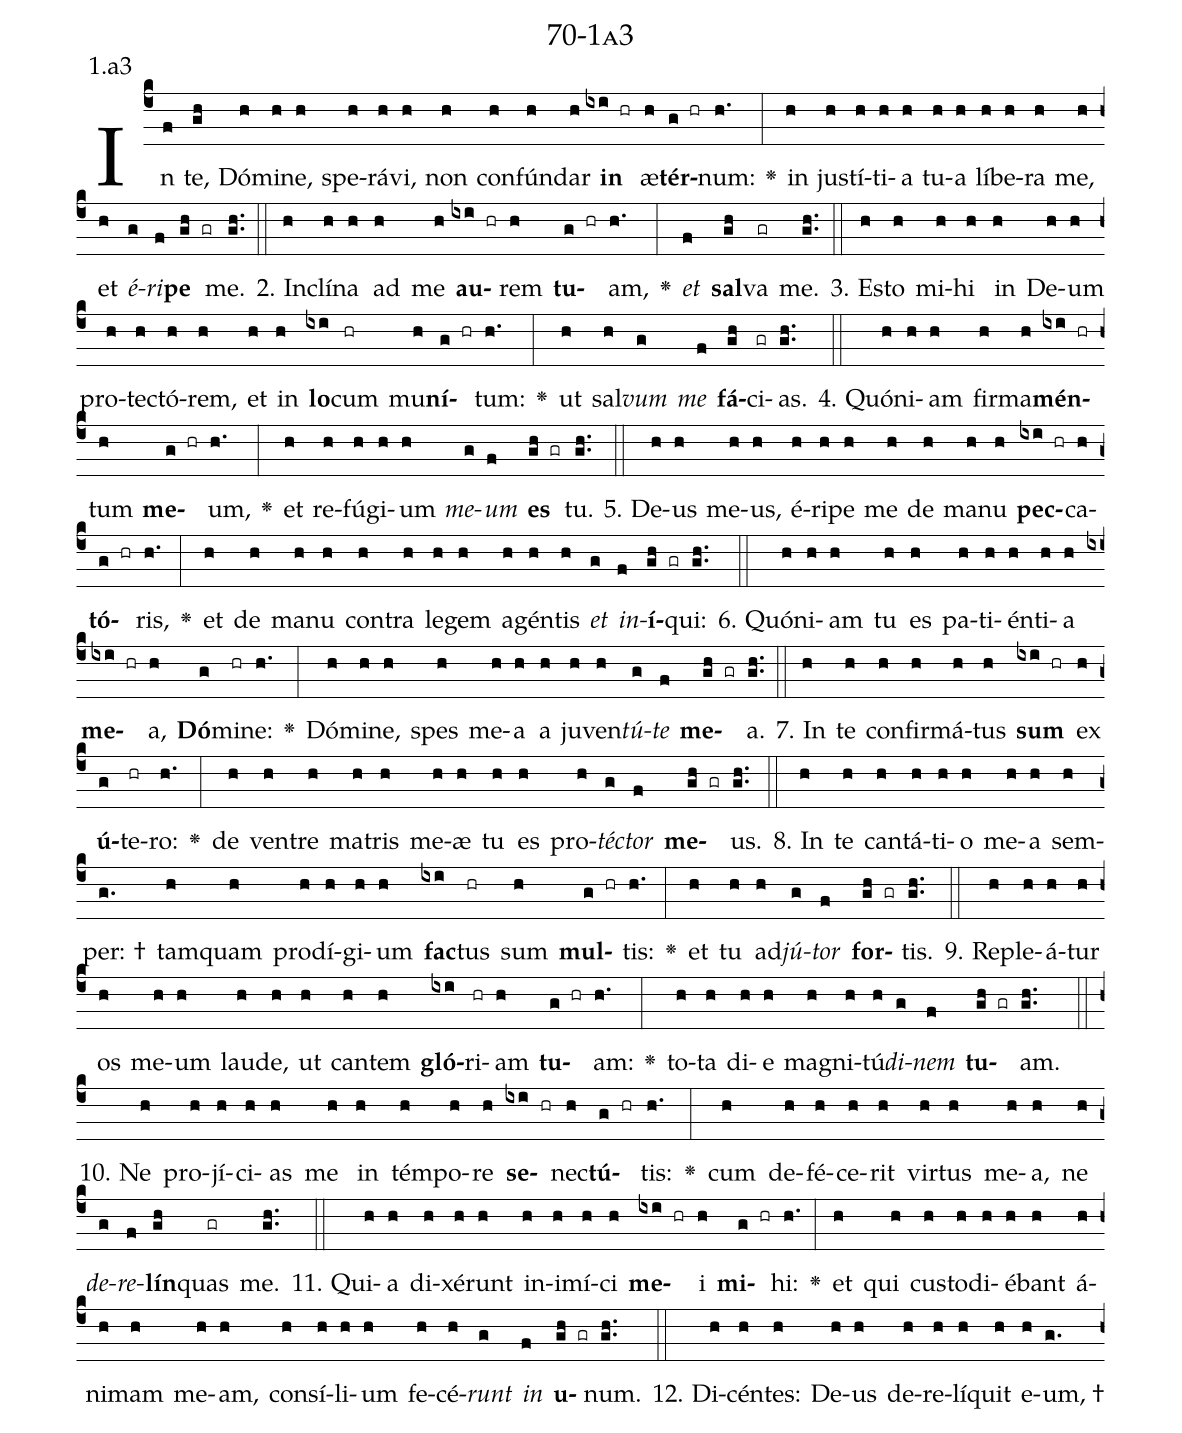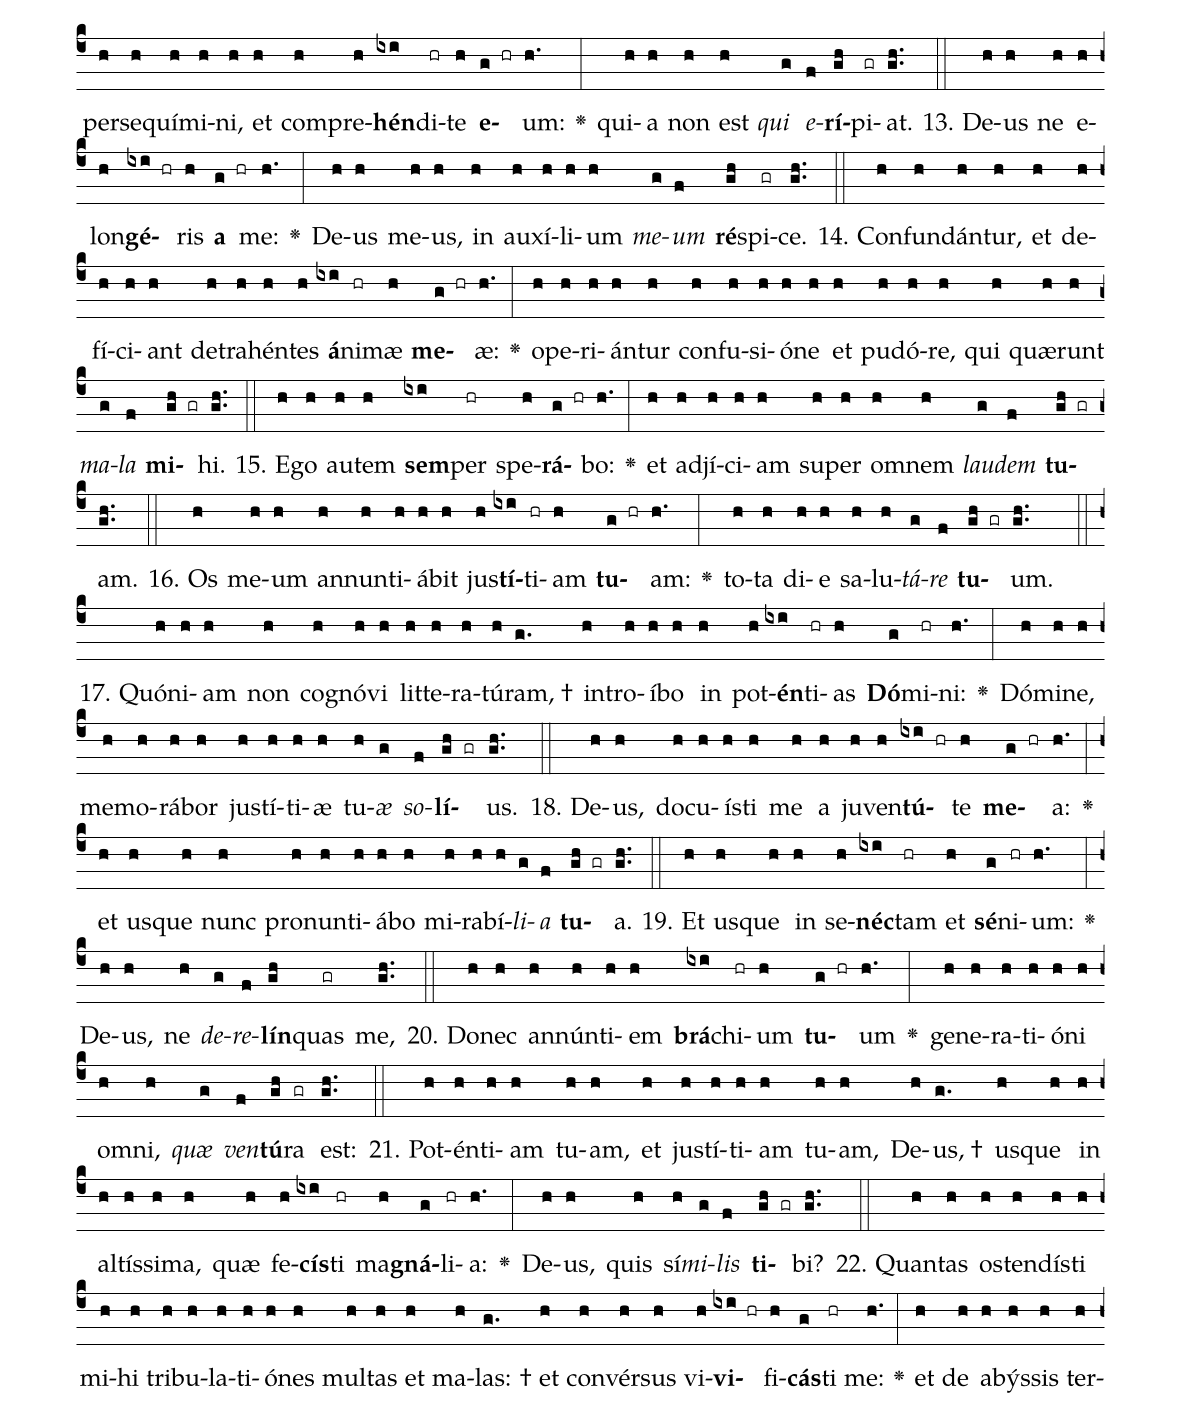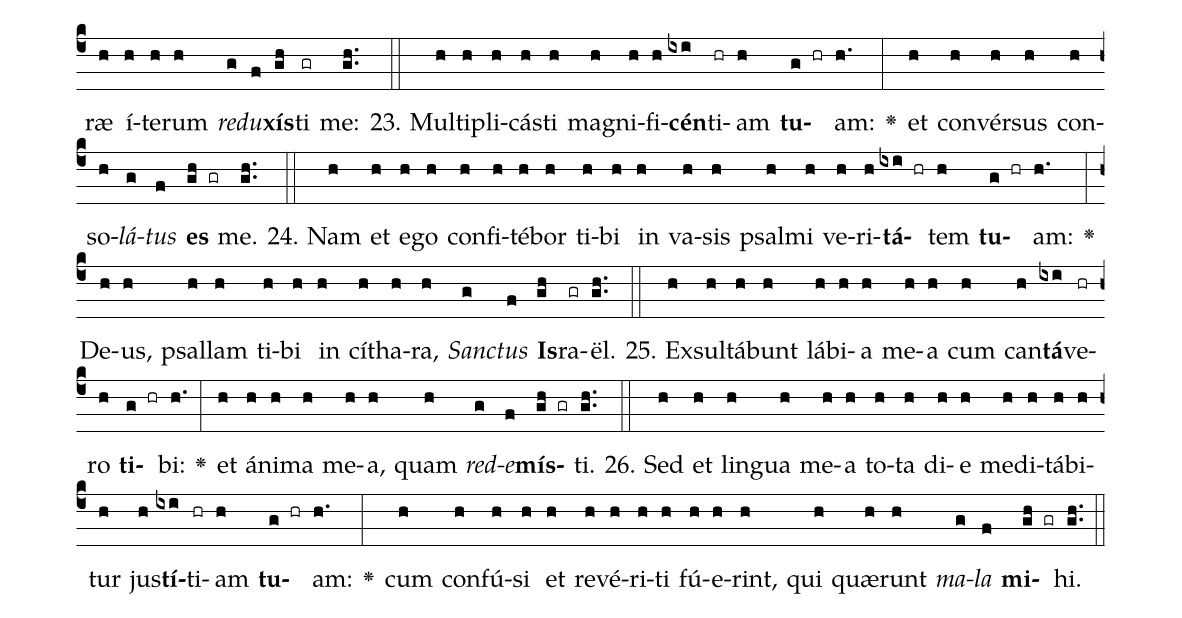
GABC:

name: 70-1a3;
annotation: 1.a3;
%%
(c4)In(f) te,(gh) Dó(h)mi(h)ne,(h) spe(h)rá(h)vi,(h) non(h) con(h)fún(h)dar(h) <b>in</b>(ixi hr) æ(h)<b>tér</b>(g hr)num:(h.) <v>\greheightstar</v>(:) in(h) jus(h)tí(h)ti(h)a(h) tu(h)a(h) lí(h)be(h)ra(h) me,(h) et(h) <i>é</i>(g)<i>ri</i>(f)<b>pe</b>(gh gr) me.(gh..) (::)
2. In(h)clí(h)na(h) ad(h) me(h) <b>au</b>(ixi hr)rem(h) <b>tu</b>(g hr)am,(h.) <v>\greheightstar</v>(:) <i>et</i>(f) <b>sal</b>(gh)va(gr) me.(gh..) (::)
3. Es(h)to(h) mi(h)hi(h) in(h) De(h)um(h) pro(h)tec(h)tó(h)rem,(h) et(h) in(h) <b>lo</b>(ixi)cum(hr) mu(h)<b>ní</b>(g hr)tum:(h.) <v>\greheightstar</v>(:) ut(h) sal(h)<i>vum</i>(g) <i>me</i>(f) <b>fá</b>(gh)ci(gr)as.(gh..) (::)
4. Quón(h)i(h)am(h) fir(h)ma(h)<b>mén</b>(ixi hr)tum(h) <b>me</b>(g hr)um,(h.) <v>\greheightstar</v>(:) et(h) re(h)fú(h)gi(h)um(h) <i>me</i>(g)<i>um</i>(f) <b>es</b>(gh gr) tu.(gh..) (::)
5. De(h)us(h) me(h)us,(h) é(h)ri(h)pe(h) me(h) de(h) ma(h)nu(h) <b>pec</b>(ixi hr)ca(h)<b>tó</b>(g hr)ris,(h.) <v>\greheightstar</v>(:) et(h) de(h) ma(h)nu(h) con(h)tra(h) le(h)gem(h) a(h)gén(h)tis(h) <i>et</i>(g) <i>in</i>(f)<b>í</b>(gh gr)qui:(gh..) (::)
6. Quón(h)i(h)am(h) tu(h) es(h) pa(h)ti(h)én(h)ti(h)a(h) <b>me</b>(ixi hr)a,(h) <b>Dó</b>(g)mi(hr)ne:(h.) <v>\greheightstar</v>(:) Dó(h)mi(h)ne,(h) spes(h) me(h)a(h) a(h) ju(h)ven(h)<i>tú</i>(g)<i>te</i>(f) <b>me</b>(gh gr)a.(gh..) (::)
7. In(h) te(h) con(h)fir(h)má(h)tus(h) <b>sum</b>(ixi hr) ex(h) <b>ú</b>(g)te(hr)ro:(h.) <v>\greheightstar</v>(:) de(h) ven(h)tre(h) ma(h)tris(h) me(h)æ(h) tu(h) es(h) pro(h)<i>téc</i>(g)<i>tor</i>(f) <b>me</b>(gh gr)us.(gh..) (::)
8. In(h) te(h) can(h)tá(h)ti(h)o(h) me(h)a(h) sem(h)per: †(g.) tam(h)quam(h) prod(h)í(h)gi(h)um(h) <b>fac</b>(ixi)tus(hr) sum(h) <b>mul</b>(g hr)tis:(h.) <v>\greheightstar</v>(:) et(h) tu(h) ad(h)<i>jú</i>(g)<i>tor</i>(f) <b>for</b>(gh gr)tis.(gh..) (::)
9. Re(h)ple(h)á(h)tur(h) os(h) me(h)um(h) lau(h)de,(h) ut(h) can(h)tem(h) <b>gló</b>(ixi)ri(hr)am(h) <b>tu</b>(g hr)am:(h.) <v>\greheightstar</v>(:) to(h)ta(h) di(h)e(h) ma(h)gni(h)tú(h)<i>di</i>(g)<i>nem</i>(f) <b>tu</b>(gh gr)am.(gh..) (::)
10. Ne(h) pro(h)jí(h)ci(h)as(h) me(h) in(h) tém(h)po(h)re(h) <b>se</b>(ixi hr)nec(h)<b>tú</b>(g hr)tis:(h.) <v>\greheightstar</v>(:) cum(h) de(h)fé(h)ce(h)rit(h) vir(h)tus(h) me(h)a,(h) ne(h) <i>de</i>(g)<i>re</i>(f)<b>lín</b>(gh)quas(gr) me.(gh..) (::)
11. Qui(h)a(h) di(h)xé(h)runt(h) in(h)i(h)mí(h)ci(h) <b>me</b>(ixi hr)i(h) <b>mi</b>(g hr)hi:(h.) <v>\greheightstar</v>(:) et(h) qui(h) cus(h)to(h)di(h)é(h)bant(h) á(h)ni(h)mam(h) me(h)am,(h) con(h)sí(h)li(h)um(h) fe(h)cé(h)<i>runt</i>(g) <i>in</i>(f) <b>u</b>(gh gr)num.(gh..) (::)
12. Di(h)cén(h)tes:(h) De(h)us(h) de(h)re(h)lí(h)quit(h) e(h)um, †(g.) per(h)se(h)quí(h)mi(h)ni,(h) et(h) com(h)pre(h)<b>hén</b>(ixi)di(hr)te(h) <b>e</b>(g hr)um:(h.) <v>\greheightstar</v>(:) qui(h)a(h) non(h) est(h) <i>qui</i>(g) <i>e</i>(f)<b>rí</b>(gh)pi(gr)at.(gh..) (::)
13. De(h)us(h) ne(h) e(h)lon(h)<b>gé</b>(ixi hr)ris(h) <b>a</b>(g hr) me:(h.) <v>\greheightstar</v>(:) De(h)us(h) me(h)us,(h) in(h) au(h)xí(h)li(h)um(h) <i>me</i>(g)<i>um</i>(f) <b>ré</b>(gh)spi(gr)ce.(gh..) (::)
14. Con(h)fun(h)dán(h)tur,(h) et(h) de(h)fí(h)ci(h)ant(h) de(h)tra(h)hén(h)tes(h) <b>á</b>(ixi)ni(hr)mæ(h) <b>me</b>(g hr)æ:(h.) <v>\greheightstar</v>(:) o(h)pe(h)ri(h)án(h)tur(h) con(h)fu(h)si(h)ó(h)ne(h) et(h) pu(h)dó(h)re,(h) qui(h) quæ(h)runt(h) <i>ma</i>(g)<i>la</i>(f) <b>mi</b>(gh gr)hi.(gh..) (::)
15. E(h)go(h) au(h)tem(h) <b>sem</b>(ixi)per(hr) spe(h)<b>rá</b>(g hr)bo:(h.) <v>\greheightstar</v>(:) et(h) ad(h)jí(h)ci(h)am(h) su(h)per(h) om(h)nem(h) <i>lau</i>(g)<i>dem</i>(f) <b>tu</b>(gh gr)am.(gh..) (::)
16. Os(h) me(h)um(h) an(h)nun(h)ti(h)á(h)bit(h) jus(h)<b>tí</b>(ixi)ti(hr)am(h) <b>tu</b>(g hr)am:(h.) <v>\greheightstar</v>(:) to(h)ta(h) di(h)e(h) sa(h)lu(h)<i>tá</i>(g)<i>re</i>(f) <b>tu</b>(gh gr)um.(gh..) (::)
17. Quón(h)i(h)am(h) non(h) co(h)gnó(h)vi(h) lit(h)te(h)ra(h)tú(h)ram, †(g.) in(h)tro(h)í(h)bo(h) in(h) pot(h)<b>én</b>(ixi)ti(hr)as(h) <b>Dó</b>(g)mi(hr)ni:(h.) <v>\greheightstar</v>(:) Dó(h)mi(h)ne,(h) me(h)mo(h)rá(h)bor(h) jus(h)tí(h)ti(h)æ(h) tu(h)<i>æ</i>(g) <i>so</i>(f)<b>lí</b>(gh gr)us.(gh..) (::)
18. De(h)us,(h) do(h)cu(h)ís(h)ti(h) me(h) a(h) ju(h)ven(h)<b>tú</b>(ixi hr)te(h) <b>me</b>(g hr)a:(h.) <v>\greheightstar</v>(:) et(h) us(h)que(h) nunc(h) pro(h)nun(h)ti(h)á(h)bo(h) mi(h)ra(h)bí(h)<i>li</i>(g)<i>a</i>(f) <b>tu</b>(gh gr)a.(gh..) (::)
19. Et(h) us(h)que(h) in(h) se(h)<b>néc</b>(ixi)tam(hr) et(h) <b>sé</b>(g)ni(hr)um:(h.) <v>\greheightstar</v>(:) De(h)us,(h) ne(h) <i>de</i>(g)<i>re</i>(f)<b>lín</b>(gh)quas(gr) me,(gh..) (::)
20. Do(h)nec(h) an(h)nún(h)ti(h)em(h) <b>brá</b>(ixi)chi(hr)um(h) <b>tu</b>(g hr)um(h.) <v>\greheightstar</v>(:) ge(h)ne(h)ra(h)ti(h)ó(h)ni(h) om(h)ni,(h) <i>quæ</i>(g) <i>ven</i>(f)<b>tú</b>(gh)ra(gr) est:(gh..) (::)
21. Pot(h)én(h)ti(h)am(h) tu(h)am,(h) et(h) jus(h)tí(h)ti(h)am(h) tu(h)am,(h) De(h)us, †(g.) us(h)que(h) in(h) al(h)tís(h)si(h)ma,(h) quæ(h) fe(h)<b>cís</b>(ixi)ti(hr) ma(h)<b>gná</b>(g)li(hr)a:(h.) <v>\greheightstar</v>(:) De(h)us,(h) quis(h) sí(h)<i>mi</i>(g)<i>lis</i>(f) <b>ti</b>(gh gr)bi?(gh..) (::)
22. Quan(h)tas(h) os(h)ten(h)dís(h)ti(h) mi(h)hi(h) tri(h)bu(h)la(h)ti(h)ó(h)nes(h) mul(h)tas(h) et(h) ma(h)las: †(g.) et(h) con(h)vér(h)sus(h) vi(h)<b>vi</b>(ixi hr)fi(h)<b>cás</b>(g)ti(hr) me:(h.) <v>\greheightstar</v>(:) et(h) de(h) a(h)býs(h)sis(h) ter(h)ræ(h) í(h)te(h)rum(h) <i>re</i>(g)<i>du</i>(f)<b>xís</b>(gh)ti(gr) me:(gh..) (::)
23. Mul(h)ti(h)pli(h)cás(h)ti(h) ma(h)gni(h)fi(h)<b>cén</b>(ixi)ti(hr)am(h) <b>tu</b>(g hr)am:(h.) <v>\greheightstar</v>(:) et(h) con(h)vér(h)sus(h) con(h)so(h)<i>lá</i>(g)<i>tus</i>(f) <b>es</b>(gh gr) me.(gh..) (::)
24. Nam(h) et(h) e(h)go(h) con(h)fi(h)té(h)bor(h) ti(h)bi(h) in(h) va(h)sis(h) psal(h)mi(h) ve(h)ri(h)<b>tá</b>(ixi hr)tem(h) <b>tu</b>(g hr)am:(h.) <v>\greheightstar</v>(:) De(h)us,(h) psal(h)lam(h) ti(h)bi(h) in(h) cí(h)tha(h)ra,(h) <i>Sanc</i>(g)<i>tus</i>(f) <b>Is</b>(gh)ra(gr)ël.(gh..) (::)
25. Ex(h)sul(h)tá(h)bunt(h) lá(h)bi(h)a(h) me(h)a(h) cum(h) can(h)<b>tá</b>(ixi)ve(hr)ro(h) <b>ti</b>(g hr)bi:(h.) <v>\greheightstar</v>(:) et(h) á(h)ni(h)ma(h) me(h)a,(h) quam(h) <i>red</i>(g)<i>e</i>(f)<b>mís</b>(gh gr)ti.(gh..) (::)
26. Sed(h) et(h) lin(h)gua(h) me(h)a(h) to(h)ta(h) di(h)e(h) me(h)di(h)tá(h)bi(h)tur(h) jus(h)<b>tí</b>(ixi)ti(hr)am(h) <b>tu</b>(g hr)am:(h.) <v>\greheightstar</v>(:) cum(h) con(h)fú(h)si(h) et(h) re(h)vé(h)ri(h)ti(h) fú(h)e(h)rint,(h) qui(h) quæ(h)runt(h) <i>ma</i>(g)<i>la</i>(f) <b>mi</b>(gh gr)hi.(gh..) (::)
